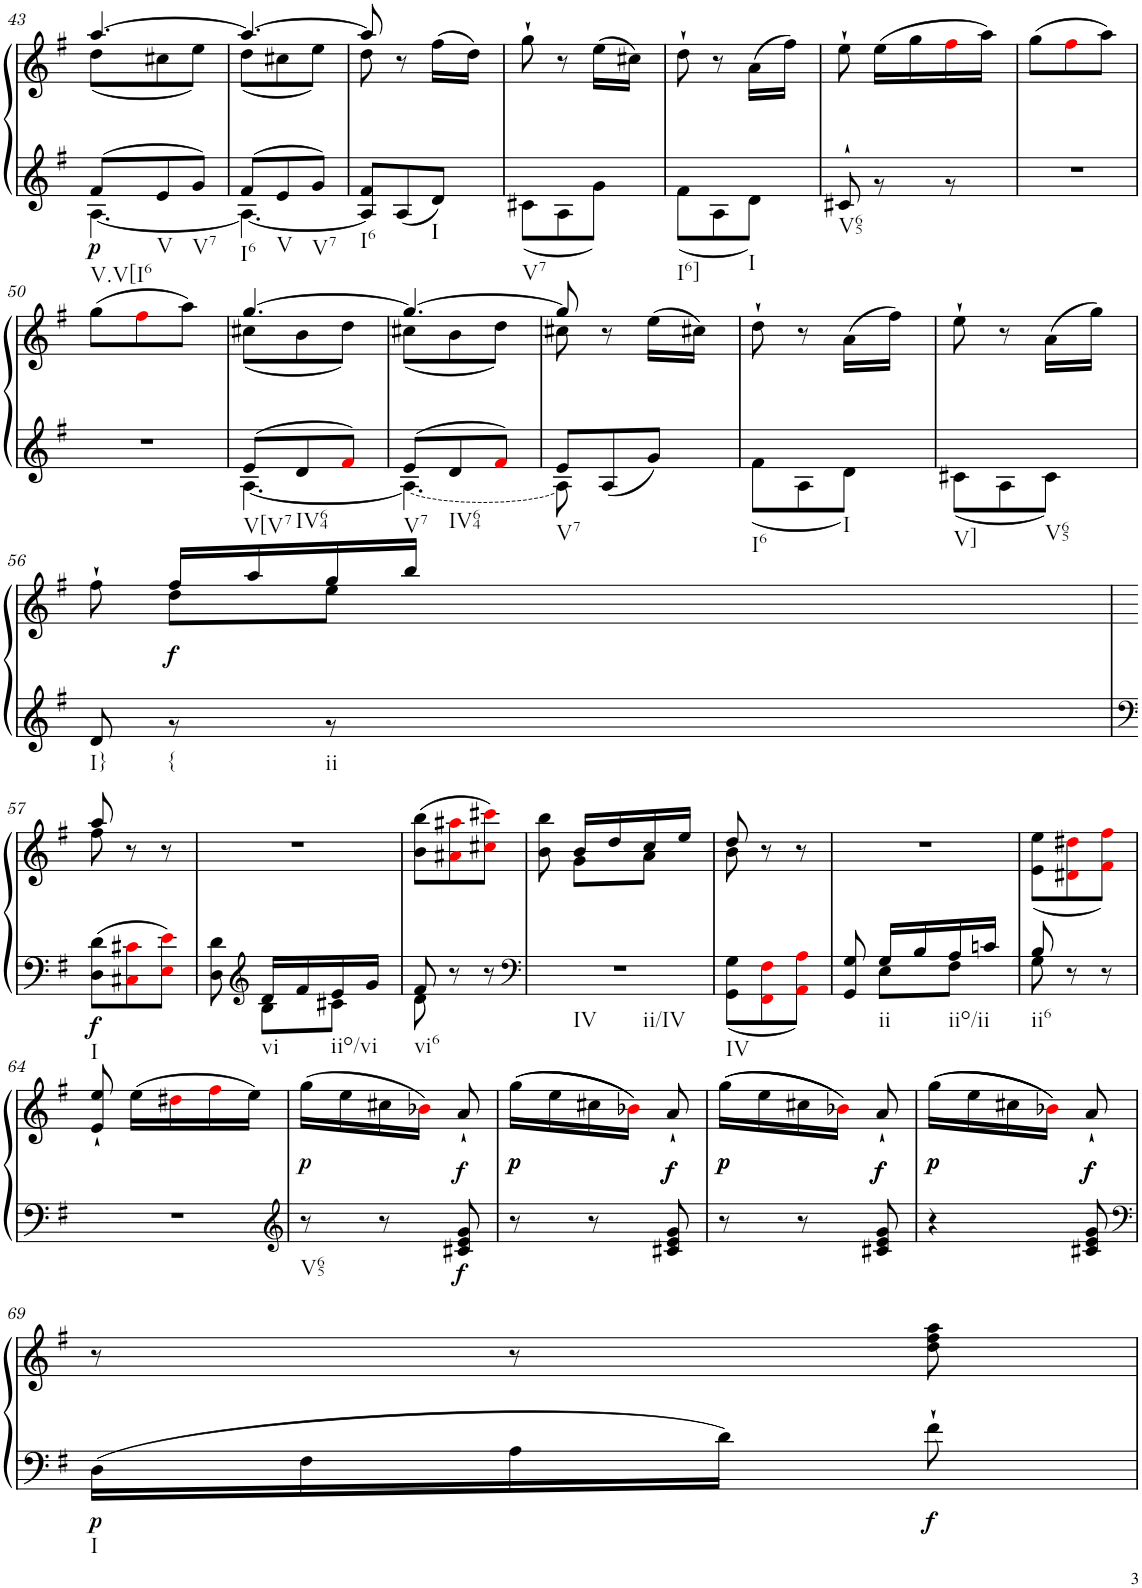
**kern	**kern	**dynam
*part1	*part1	*part1
*staff2	*staff1	*staff1/2
*I"Klavier linke Hand	*	*
!!LO:PB:g=z
*clefG2	*clefG2	*
*k[f#]	*k[f#]	*
*M3/8	*M3/8	*
=43	=43	=43
*^	*^	*
!LO:TX:b:t=V.V[I6	!	!	!	!
!	!	!	!	!LO:DY:b=2
8f#/L	[4.A\	[4.aa/	(8dd\L	p
!LO:TX:b:t=V	!	!	!	!
8e/	.	.	8cc#X\	.
!LO:TX:b:t=V7	!	!	!	!
8g/J	.	.	8ee\J)	.
=44	=44	=44	=44	=44
!LO:TX:b:t=I6	!	!	!	!
8f#/L	4.A\_	4.aa/_	(8dd\L	.
!LO:TX:b:t=V	!	!	!	!
8e/	.	.	8cc#X\	.
!LO:TX:b:t=V7	!	!	!	!
8g/J	.	.	8ee\J)	.
=45	=45	=45	=45	=45
!LO:TX:b:t=I6	!	!	!	!
8f#/L	8A/]	8aa/]	8dd\	.
8A/	4ryy	8r	4ryy	.
!LO:TX:b:t=I	!	!	!	!
8d/J	.	(>16ff#\LL	.	.
.	.	16dd\JJ)	.	.
*	*	*v	*v	*
=46	=46	=46	=46
!LO:TX:b:t=V7	!	!	!
4.ryy	8c#X\L	8gg`\	.
.	8A\	8r	.
.	8g\J	(16ee\LL	.
.	.	16cc#X\JJ)	.
=47	=47	=47	=47
!LO:TX:b:t=I6]	!	!	!
!LO:TX:b:t=I	!	!	!
4.ryy	8f#\L	8dd`\	.
.	8A\	8r	.
.	8d\J	(16a\LL	.
.	.	16ff#\JJ)	.
=48	=48	=48	=48
!LO:TX:b:t=V65	!	!	!
4.ryy	8c#X`/	8ee`\	.
.	8r	(16ee\LL	.
.	.	16gg\	.
.	8r	16ff#i\	.
.	.	16aa\JJ)	.
*v	*v	*	*
=49	=49	=49
4.r	(8gg\L	.
.	8ff#i\	.
.	8aa\J)	.
!!LO:LB:g=z
=50	=50	=50
4.r	(8gg\L	.
.	8ff#i\	.
.	8aa\J)	.
=51	=51	=51
*^	*^	*
!LO:TX:b:t=V[V7	!	!	!	!
8e/L	[4.A\	[4.gg/	(8cc#X\L	.
!LO:TX:b:t=IV64	!	!	!	!
8d/	.	.	8b\	.
8f#i/J	.	.	8dd\J)	.
=52	=52	=52	=52	=52
!LO:TX:b:t=V7	!	!	!	!
8e/L	4.A\_	4.gg/_	(8cc#X\L	.
!LO:TX:b:t=IV64	!	!	!	!
8d/	.	.	8b\	.
8f#i/J	.	.	8dd\J)	.
=53	=53	=53	=53	=53
!LO:TX:b:t=V7	!	!	!	!
8e/L	8A\]	8gg/]	8cc#X\	.
8A/	4ryy	8r	4ryy	.
8g/J	.	(>16ee\LL	.	.
.	.	16cc#X\JJ)	.	.
*	*	*v	*v	*
=54	=54	=54	=54
!LO:TX:b:t=I6	!	!	!
!LO:TX:b:t=I	!	!	!
4.ryy	8f#\L	8dd`\	.
.	8A\	8r	.
.	8d\J	(16a\LL	.
.	.	16ff#\JJ)	.
=55	=55	=55	=55
!LO:TX:b:t=V]	!	!	!
!LO:TX:b:t=V65	!	!	!
4.ryy	8c#X\L	8ee`\	.
.	8A\	8r	.
.	8c#\J	(16a\LL	.
.	.	16gg\JJ)	.
!!LO:LB:g=z
=56	=56	=56	=56
*	*	*^	*
!LO:TX:b:t=I}	!	!	!	!
!LO:TX:b:t={	!	!	!	!
!LO:TX:b:t=ii	!	!	!	!
4.ryy	8d/	8ff#`\	8ryy	.
!	!	!	!	!LO:DY:b
.	8r	16ff#/LL	8dd\L	f
.	.	16aa/	.	.
.	8r	16gg/	8ee\J	.
.	.	16bb/JJ	.	.
2ryy	2ryy	2ryy	2ryy	.
*v	*v	*	*	*
*clefF4	*	*	*
!!LO:LB:g=z	!!
=57	=57	=57	=57
*^	*	*	*
!LO:TX:b:t=I	!	!	!	!
!	!	!	!	!LO:DY:b=2
*v	*v	*	*	*
8D\ 8d\L	8aa/	8ff#\	f
8C#Xi\ 8c#Xi\	8r	4ryy	.
8Ei\ 8ei\J	8r	.	.
*	*v	*v	*
=58	=58	=58
*^	*	*
8D\ 8d\	8ryy	4.r	.
*clefG2	*	*	*
!LO:TX:b:t=vi	!	!	!
16d/LL	8B\L	.	.
16f#/	.	.	.
!LO:TX:b:t=iio/vi	!	!	!
16e/	8c#X\J	.	.
16g/JJ	.	.	.
=59	=59	=59	=59
!LO:TX:b:t=vi6	!	!	!
8f#/	8d\	(8b\ 8bb\L	.
8r	4ryy	8a#Xi\ 8aa#Xi\	.
8r	.	8cc#Xi\ 8ccc#Xi\J)	.
*v	*v	*	*
=60	=60	=60
*clefF4	*	*
*	*^	*
!LO:TX:b:t=IV	!	!	!
!LO:TX:b:t=ii/IV	!	!	!
4.r	8b\ 8bb\	8ryy	.
.	16b/LL	8g\L	.
.	16dd/	.	.
.	16cc/	8a\J	.
.	16ee/JJ	.	.
=61	=61	=61	=61
*^	*	*	*
!LO:TX:b:t=IV	!	!	!	!
4.ryy	8GG\ 8G\L	8dd/	8b\	.
.	8FF#i\ 8F#i\	8r	4ryy	.
.	8AAi\ 8Ai\J	8r	.	.
*	*	*v	*v	*
=62	=62	=62	=62
8ryy	8GG/ 8G/	4.r	.
!LO:TX:b:t=ii	!	!	!
16G/LL	8E\L	.	.
16B/	.	.	.
!LO:TX:b:t=iio/ii	!	!	!
16A/	8F#\J	.	.
16cn/JJ	.	.	.
=63	=63	=63	=63
*	*	*^	*
!LO:TX:b:t=ii6	!	!	!	!
8B/	8G\	4.ryy	(<8e\ 8ee\L	.
8r	4ryy	.	8d#Xi\ 8dd#Xi\	.
8r	.	.	8f#i\ 8ff#i\J)	.
*v	*v	*	*	*
*	*v	*v	*
!!LO:LB:g=z
=64	=64	=64
4.r	8e/` 8ee/`	.
.	(16ee\LL	.
.	16dd#Xi\	.
.	16ff#i\	.
.	16ee\JJ)	.
=65	=65	=65
*clefG2	*	*
!LO:TX:b:t=V65	!	!
!	!	!LO:DY:b
8r	(16gg\LL	p
.	16ee\	.
8r	16cc#X\	.
.	16b-Xi\JJ)	.
!	!	!LO:DY:b=2
!	!	!LO:DY:n=1:b
8c#X/ 8e/ 8g/	8a`/	f f
=66	=66	=66
!	!	!LO:DY:b
!	!	!LO:DY:n=1:b
8r	((16gg\LL	p p
.	16ee\	.
8r	16cc#X\	.
.	16b-Xi\JJ))	.
!	!	!LO:DY:n=2:b
!	!	!LO:DY:n=3:b
8c#X/ 8e/ 8g/	8a`/	f f
=67	=67	=67
!	!	!LO:DY:b
!	!	!LO:DY:n=1:b
8r	((16gg\LL	p p
.	16ee\	.
8r	16cc#X\	.
.	16b-Xi\JJ))	.
!	!	!LO:DY:n=2:b
!	!	!LO:DY:n=3:b
8c#X/ 8e/ 8g/	8a`/	f f
=68	=68	=68
!	!	!LO:DY:b
!	!	!LO:DY:n=1:b
4r	((16gg\LL	p p
.	16ee\	.
.	16cc#X\	.
.	16b-Xi\JJ))	.
!	!	!LO:DY:n=2:b
!	!	!LO:DY:n=3:b
8c#X/ 8e/ 8g/	8a`/	f f
!!LO:LB:g=z
=69	=69	=69
*clefF4	*	*
!LO:TX:b:t=I	!	!
!	!	!LO:DY:b=2
16D\LL	8r	p
16F#\	.	.
16A\	8r	.
16d\JJ	.	.
!	!	!LO:DY:b=2
8f#`\	8dd\ 8ff#\ 8aa\	f
=	=	=
*-	*-	*-
